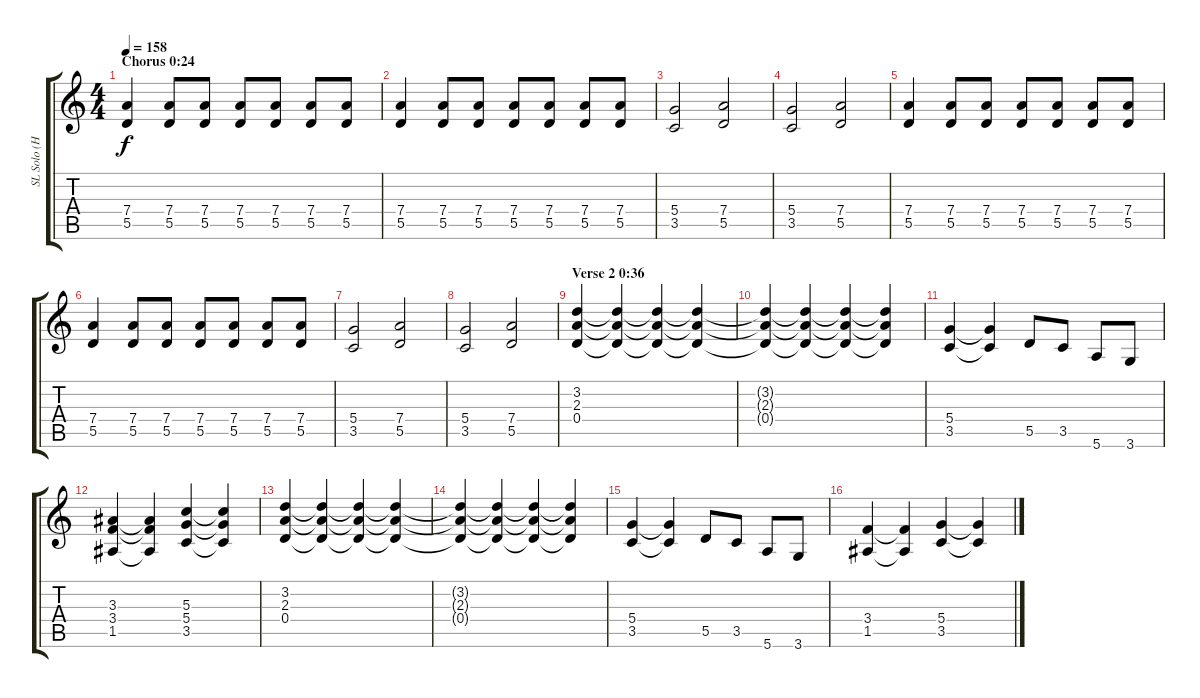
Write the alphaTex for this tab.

\track ("SL Solo (Harmony)" "SL Solo (H") {instrument distortionguitar}
\staff {score tabs}
\tuning (E4 B3 G3 D3 A2 E2) {hide}
\ts (4 4)
\section ("" "Chorus 0:24")
\tempo 158
\clef g2
\ks c
(7.4 5.5).4{dy f} (7.4 5.5).8 (7.4 5.5).8 (7.4 5.5).8 (7.4 5.5).8 (7.4 5.5).8 (7.4 5.5).8 |
(7.4 5.5).4 (7.4 5.5).8 (7.4 5.5).8 (7.4 5.5).8 (7.4 5.5).8 (7.4 5.5).8 (7.4 5.5).8 |
(5.4 3.5).2 (7.4 5.5).2 |
(5.4 3.5).2 (7.4 5.5).2 |
(7.4 5.5).4 (7.4 5.5).8 (7.4 5.5).8 (7.4 5.5).8 (7.4 5.5).8 (7.4 5.5).8 (7.4 5.5).8 |
(7.4 5.5).4 (7.4 5.5).8 (7.4 5.5).8 (7.4 5.5).8 (7.4 5.5).8 (7.4 5.5).8 (7.4 5.5).8 |
(5.4 3.5).2 (7.4 5.5).2 |
(5.4 3.5).2 (7.4 5.5).2 |
\section ("" "Verse 2 0:36")
(3.2 2.3 0.4).4 (3.2{t} 2.3{t} 0.4{t}).4 (3.2{t} 2.3{t} 0.4{t}).4 (3.2{t} 2.3{t} 0.4{t}).4 |
(3.2{t} 2.3{t} 0.4{t}).4 (3.2{t} 2.3{t} 0.4{t}).4 (3.2{t} 2.3{t} 0.4{t}).4 (3.2{t} 2.3{t} 0.4{t}).4 |
(5.4 3.5).4 (5.4{t} 3.5{t}).4 5.5.8 3.5.8 5.6.8 3.6.8 |
(3.3 3.4 1.5).4 (3.3{t} 3.4{t} 1.5{t}).4 (5.3 5.4 3.5).4 (5.3{t} 5.4{t} 3.5{t}).4 |
(3.2 2.3 0.4).4 (3.2{t} 2.3{t} 0.4{t}).4 (3.2{t} 2.3{t} 0.4{t}).4 (3.2{t} 2.3{t} 0.4{t}).4 |
(3.2{t} 2.3{t} 0.4{t}).4 (3.2{t} 2.3{t} 0.4{t}).4 (3.2{t} 2.3{t} 0.4{t}).4 (3.2{t} 2.3{t} 0.4{t}).4 |
(5.4 3.5).4 (5.4{t} 3.5{t}).4 5.5.8 3.5.8 5.6.8 3.6.8 |
(3.4 1.5).4 (3.4{t} 1.5{t}).4 (5.4 3.5).4 (5.4{t} 3.5{t}).4
